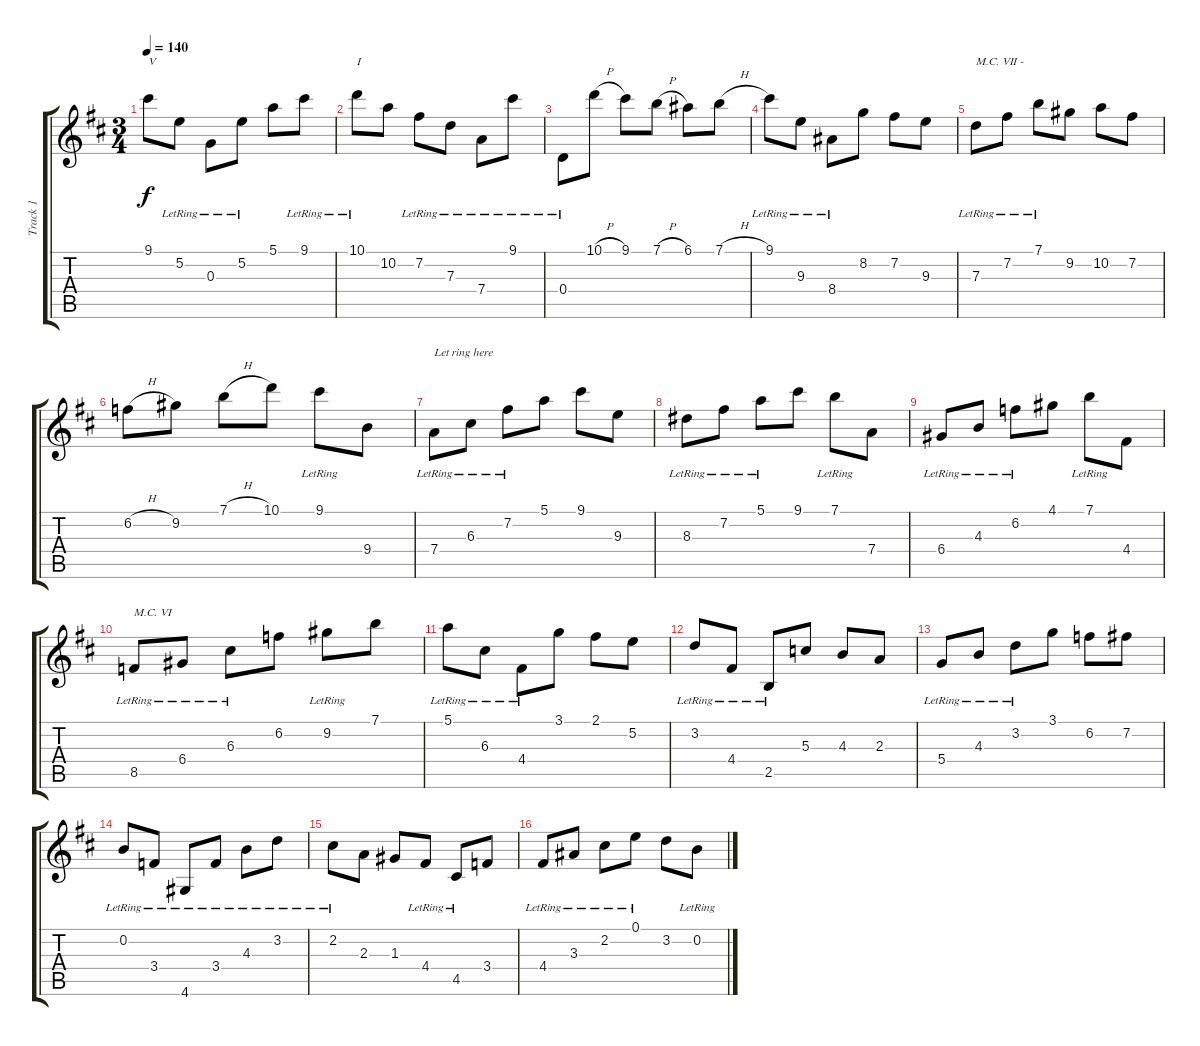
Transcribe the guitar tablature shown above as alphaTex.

\track ("Track 1" "Track 1") {instrument acousticguitarnylon}
\staff {score tabs}
\tuning (E4 B3 G3 D3 A2 E2) {hide}
\ts (3 4)
\tempo 140
\clef g2
\ks bminor
9.1.8{txt "V" dy f} 5.2{lr}.8 0.3{lr}.8 5.2{lr}.8 5.1.8 9.1{lr}.8 |
10.1{lr}.8{txt "I"} 10.2.8 7.2{lr}.8 7.3{lr}.8 7.4{lr}.8 9.1{lr}.8 |
0.4{lr}.8 10.1{h}.8 9.1.8 7.1{h}.8 6.1.8 7.1{h}.8 |
9.1{lr}.8 9.3{lr}.8 8.4{lr}.8 8.2.8 7.2.8 9.3.8 |
7.3{lr}.8{txt "M.C. VII -"} 7.2{lr}.8 7.1{lr}.8 9.2.8 10.2.8 7.2.8 |
6.2{h}.8 9.2.8 7.1{h}.8 10.1.8 9.1{lr}.8 9.4.8 |
7.4{lr}.8{txt "Let ring here"} 6.3{lr}.8 7.2{lr}.8 5.1.8 9.1.8 9.3.8 |
8.3{lr}.8 7.2{lr}.8 5.1{lr}.8 9.1.8 7.1{lr}.8 7.4.8 |
6.4{lr}.8 4.3{lr}.8 6.2{lr}.8 4.1.8 7.1{lr}.8 4.4.8 |
8.5{lr}.8{txt "M.C. VI"} 6.4{lr}.8 6.3{lr}.8 6.2.8 9.2{lr}.8 7.1.8 |
5.1{lr}.8 6.3{lr}.8 4.4{lr}.8 3.1.8 2.1.8 5.2.8 |
3.2{lr}.8 4.4{lr}.8 2.5{lr}.8 5.3.8 4.3.8 2.3.8 |
5.4{lr}.8 4.3{lr}.8 3.2{lr}.8 3.1.8 6.2.8 7.2.8 |
0.2{lr}.8 3.4{lr}.8 4.6{lr}.8 3.4{lr}.8 4.3{lr}.8 3.2{lr}.8 |
2.2{lr}.8 2.3.8 1.3.8 4.4{lr}.8 4.5{lr}.8 3.4.8 |
4.4{lr}.8 3.3{lr}.8 2.2{lr}.8 0.1{lr}.8 3.2.8 0.2{lr}.8
